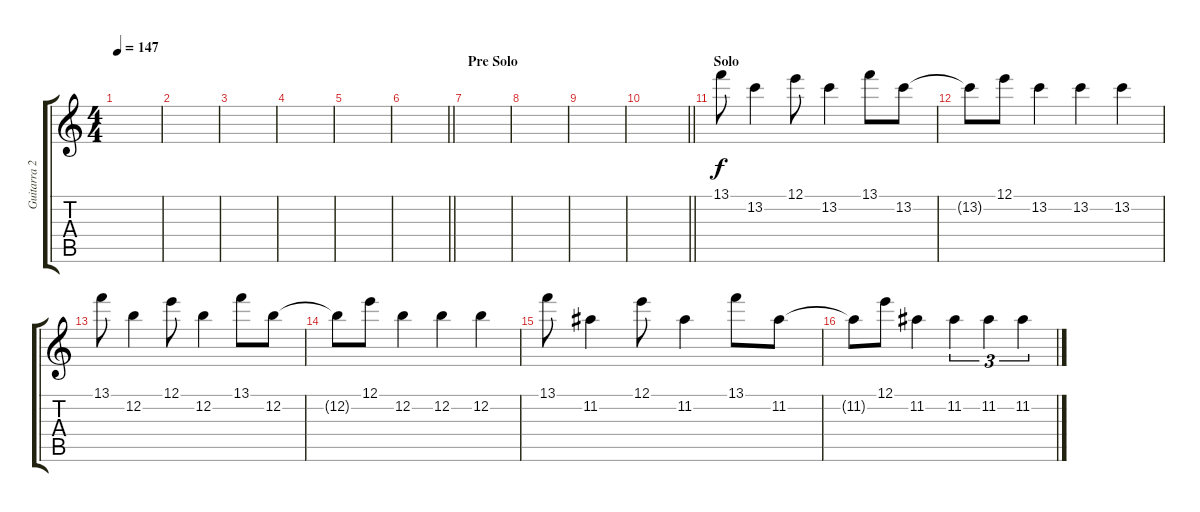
\track ("Guitarra 2" "Guitarra 2") {instrument electricguitarclean}
\staff {score tabs}
\tuning (E4 B3 G3 D3 A2 E2) {hide}
\ts (4 4)
\tempo 147
\clef g2
\ks c
|
|
|
|
|
\barLineRight lightlight
|
\section ("" "Pre Solo")
|
|
|
\barLineRight lightlight
|
\section ("" "Solo")
13.1.8 13.2.4 12.1.8 13.2.4 13.1.8 13.2.8 |
13.2{t}.8 12.1.8 13.2.4 13.2.4 13.2.4 |
13.1.8 12.2.4 12.1.8 12.2.4 13.1.8 12.2.8 |
12.2{t}.8 12.1.8 12.2.4 12.2.4 12.2.4 |
13.1.8 11.2.4 12.1.8 11.2.4 13.1.8 11.2.8 |
11.2{t}.8 12.1.8 11.2.4 11.2.4{tu (3 2)} 11.2.4{tu (3 2)} 11.2.4{tu (3 2)}
